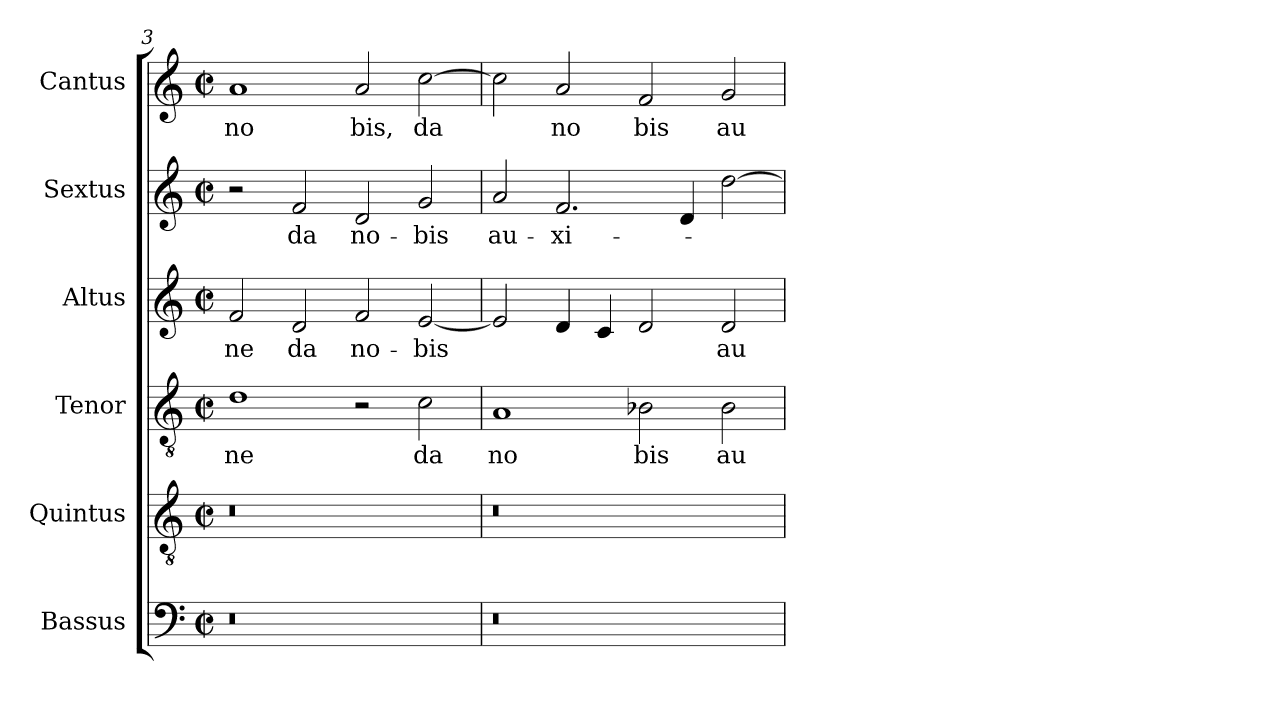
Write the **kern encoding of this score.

**kern	**kern	**kern	**text	**kern	**text	**kern	**text	**kern	**text
*part6	*part5	*part4	*part4	*part3	*part3	*part2	*part2	*part1	*part1
*staff6	*staff5	*staff4	*staff4	*staff3	*staff3	*staff2	*staff2	*staff1	*staff1
*I"Bassus	*I"Quintus	*I"Tenor	*	*I"Altus	*	*I"Sextus	*	*I"Cantus	*
*clefF4	*clefGv2	*clefGv2	*	*clefG2	*	*clefG2	*	*clefG2	*
*M2/2	*M2/2	*M2/2	*	*M2/2	*	*M2/2	*	*M2/2	*
*met(c|)	*met(c|)	*met(c|)	*	*met(c|)	*	*met(c|)	*	*met(c|)	*
=3	=3	=3	=3	=3	=3	=3	=3	=3	=3
!	!	!	!LO:LY:b:cj	!	!LO:LY:b:cj	!	!	!	!LO:LY:b:cj
0r	0r	1d	ne	2f/	-ne	2r	.	1a	no
!	!	!	!	!	!LO:LY:b:cj	!	!LO:LY:b:cj	!	!
.	.	.	.	2d/	da	2f/	da	.	.
!	!	!	!	!	!LO:LY:b:cj	!	!LO:LY:b:cj	!	!LO:LY:b:cj
.	.	2r	.	2f/	no-	2d/	no-	2a/	bis,
!	!	!	!LO:LY:b:cj	!	!LO:LY:b	!	!LO:LY:b:cj	!	!LO:LY:b:cj
.	.	2c\	da	[<2e/	-bis	2g/	-bis	[>2cc\	da
=4	=4	=4	=4	=4	=4	=4	=4	=4	=4
!	!	!	!LO:LY:b:cj	!	!	!	!LO:LY:b:cj	!	!
0r	0r	1A	no	2e/]	.	2a/	au-	2cc\]	.
!	!	!	!	!	!	!	!LO:LY:b:cj	!	!LO:LY:b:cj
.	.	.	.	4d/	.	2.f/	-xi-	2a/	no
.	.	.	.	4c/	.	.	.	.	.
!	!	!	!LO:LY:b:cj	!	!	!	!	!	!LO:LY:b:cj
.	.	2B-X\	bis	2d/	.	.	.	2f/	bis
.	.	.	.	.	.	4d/	.	.	.
!	!	!	!LO:LY:b:cj	!	!LO:LY:b:cj	!	!	!	!LO:LY:b:cj
.	.	2B-\	au	2d/	au-	[>2dd\	.	2g/	au
=	=	=	=	=	=	=	=	=	=
*-	*-	*-	*-	*-	*-	*-	*-	*-	*-
